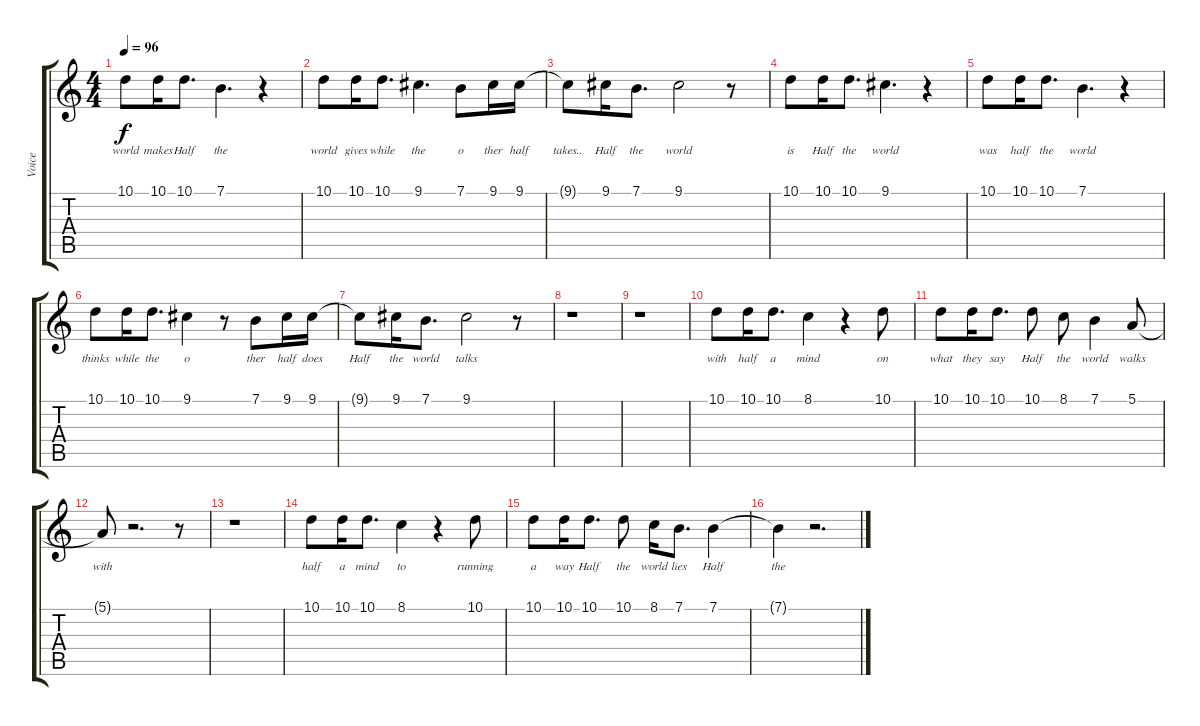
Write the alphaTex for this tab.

\track ("Voice" "Voice") {instrument lead3calliope}
\staff {score tabs}
\tuning (E4 B3 G3 D3 A2 E2) {hide}
\ts (4 4)
\tempo 96
\clef g2
\ks c
10.1.8{lyrics (0 "world") lyrics (1 "") lyrics (2 "") lyrics (3 "") lyrics (4 "") dy f} 10.1.16{lyrics (0 "makes") lyrics (1 "") lyrics (2 "") lyrics (3 "") lyrics (4 "")} 10.1.8{d lyrics (0 "Half") lyrics (1 "") lyrics (2 "") lyrics (3 "") lyrics (4 "")} 7.1.4{d lyrics (0 "the") lyrics (1 "") lyrics (2 "") lyrics (3 "") lyrics (4 "")} r.4 |
10.1.8{lyrics (0 "world") lyrics (1 "") lyrics (2 "") lyrics (3 "") lyrics (4 "")} 10.1.16{lyrics (0 "gives") lyrics (1 "") lyrics (2 "") lyrics (3 "") lyrics (4 "")} 10.1.8{d lyrics (0 "while") lyrics (1 "") lyrics (2 "") lyrics (3 "") lyrics (4 "")} 9.1.4{d lyrics (0 "the") lyrics (1 "") lyrics (2 "") lyrics (3 "") lyrics (4 "")} 7.1.8{lyrics (0 "o") lyrics (1 "") lyrics (2 "") lyrics (3 "") lyrics (4 "")} 9.1.16{lyrics (0 "ther") lyrics (1 "") lyrics (2 "") lyrics (3 "") lyrics (4 "")} 9.1.16{lyrics (0 "half") lyrics (1 "") lyrics (2 "") lyrics (3 "") lyrics (4 "")} |
9.1{t}.8{lyrics (0 "takes..") lyrics (1 "") lyrics (2 "") lyrics (3 "") lyrics (4 "")} 9.1.16{lyrics (0 "Half") lyrics (1 "") lyrics (2 "") lyrics (3 "") lyrics (4 "")} 7.1.8{d lyrics (0 "the") lyrics (1 "") lyrics (2 "") lyrics (3 "") lyrics (4 "")} 9.1.2{lyrics (0 "world") lyrics (1 "") lyrics (2 "") lyrics (3 "") lyrics (4 "")} r.8 |
10.1.8{lyrics (0 "is") lyrics (1 "") lyrics (2 "") lyrics (3 "") lyrics (4 "")} 10.1.16{lyrics (0 "Half") lyrics (1 "") lyrics (2 "") lyrics (3 "") lyrics (4 "")} 10.1.8{d lyrics (0 "the") lyrics (1 "") lyrics (2 "") lyrics (3 "") lyrics (4 "")} 9.1.4{d lyrics (0 "world") lyrics (1 "") lyrics (2 "") lyrics (3 "") lyrics (4 "")} r.4 |
10.1.8{lyrics (0 "was") lyrics (1 "") lyrics (2 "") lyrics (3 "") lyrics (4 "")} 10.1.16{lyrics (0 "half") lyrics (1 "") lyrics (2 "") lyrics (3 "") lyrics (4 "")} 10.1.8{d lyrics (0 "the") lyrics (1 "") lyrics (2 "") lyrics (3 "") lyrics (4 "")} 7.1.4{d lyrics (0 "world") lyrics (1 "") lyrics (2 "") lyrics (3 "") lyrics (4 "")} r.4 |
10.1.8{lyrics (0 "thinks") lyrics (1 "") lyrics (2 "") lyrics (3 "") lyrics (4 "")} 10.1.16{lyrics (0 "while") lyrics (1 "") lyrics (2 "") lyrics (3 "") lyrics (4 "")} 10.1.8{d lyrics (0 "the") lyrics (1 "") lyrics (2 "") lyrics (3 "") lyrics (4 "")} 9.1.4{lyrics (0 "o") lyrics (1 "") lyrics (2 "") lyrics (3 "") lyrics (4 "")} r.8 7.1.8{lyrics (0 "ther") lyrics (1 "") lyrics (2 "") lyrics (3 "") lyrics (4 "")} 9.1.16{lyrics (0 "half") lyrics (1 "") lyrics (2 "") lyrics (3 "") lyrics (4 "")} 9.1.16{lyrics (0 "does") lyrics (1 "") lyrics (2 "") lyrics (3 "") lyrics (4 "")} |
9.1{t}.8{lyrics (0 "Half") lyrics (1 "") lyrics (2 "") lyrics (3 "") lyrics (4 "")} 9.1.16{lyrics (0 "the") lyrics (1 "") lyrics (2 "") lyrics (3 "") lyrics (4 "")} 7.1.8{d lyrics (0 "world") lyrics (1 "") lyrics (2 "") lyrics (3 "") lyrics (4 "")} 9.1.2{lyrics (0 "talks") lyrics (1 "") lyrics (2 "") lyrics (3 "") lyrics (4 "")} r.8 |
r.1 |
r.1 |
10.1.8{lyrics (0 "with") lyrics (1 "") lyrics (2 "") lyrics (3 "") lyrics (4 "")} 10.1.16{lyrics (0 "half") lyrics (1 "") lyrics (2 "") lyrics (3 "") lyrics (4 "")} 10.1.8{d lyrics (0 "a") lyrics (1 "") lyrics (2 "") lyrics (3 "") lyrics (4 "")} 8.1.4{lyrics (0 "mind") lyrics (1 "") lyrics (2 "") lyrics (3 "") lyrics (4 "")} r.4 10.1.8{lyrics (0 "on") lyrics (1 "") lyrics (2 "") lyrics (3 "") lyrics (4 "")} |
10.1.8{lyrics (0 "what") lyrics (1 "") lyrics (2 "") lyrics (3 "") lyrics (4 "")} 10.1.16{lyrics (0 "they") lyrics (1 "") lyrics (2 "") lyrics (3 "") lyrics (4 "")} 10.1.8{d lyrics (0 "say") lyrics (1 "") lyrics (2 "") lyrics (3 "") lyrics (4 "")} 10.1.8{lyrics (0 "Half") lyrics (1 "") lyrics (2 "") lyrics (3 "") lyrics (4 "")} 8.1.8{lyrics (0 "the") lyrics (1 "") lyrics (2 "") lyrics (3 "") lyrics (4 "")} 7.1.4{lyrics (0 "world") lyrics (1 "") lyrics (2 "") lyrics (3 "") lyrics (4 "")} 5.1.8{lyrics (0 "walks") lyrics (1 "") lyrics (2 "") lyrics (3 "") lyrics (4 "")} |
5.1{t}.8{lyrics (0 "with") lyrics (1 "") lyrics (2 "") lyrics (3 "") lyrics (4 "")} r.2{d} r.8 |
r.1 |
10.1.8{lyrics (0 "half") lyrics (1 "") lyrics (2 "") lyrics (3 "") lyrics (4 "")} 10.1.16{lyrics (0 "a") lyrics (1 "") lyrics (2 "") lyrics (3 "") lyrics (4 "")} 10.1.8{d lyrics (0 "mind") lyrics (1 "") lyrics (2 "") lyrics (3 "") lyrics (4 "")} 8.1.4{lyrics (0 "to") lyrics (1 "") lyrics (2 "") lyrics (3 "") lyrics (4 "")} r.4 10.1.8{lyrics (0 "running") lyrics (1 "") lyrics (2 "") lyrics (3 "") lyrics (4 "")} |
10.1.8{lyrics (0 "a") lyrics (1 "") lyrics (2 "") lyrics (3 "") lyrics (4 "")} 10.1.16{lyrics (0 "way") lyrics (1 "") lyrics (2 "") lyrics (3 "") lyrics (4 "")} 10.1.8{d lyrics (0 "Half") lyrics (1 "") lyrics (2 "") lyrics (3 "") lyrics (4 "")} 10.1.8{lyrics (0 "the") lyrics (1 "") lyrics (2 "") lyrics (3 "") lyrics (4 "")} 8.1.16{lyrics (0 "world") lyrics (1 "") lyrics (2 "") lyrics (3 "") lyrics (4 "")} 7.1.8{d lyrics (0 "lies") lyrics (1 "") lyrics (2 "") lyrics (3 "") lyrics (4 "")} 7.1.4{lyrics (0 "Half") lyrics (1 "") lyrics (2 "") lyrics (3 "") lyrics (4 "")} |
7.1{t}.4{lyrics (0 "the") lyrics (1 "") lyrics (2 "") lyrics (3 "") lyrics (4 "")} r.2{d}
